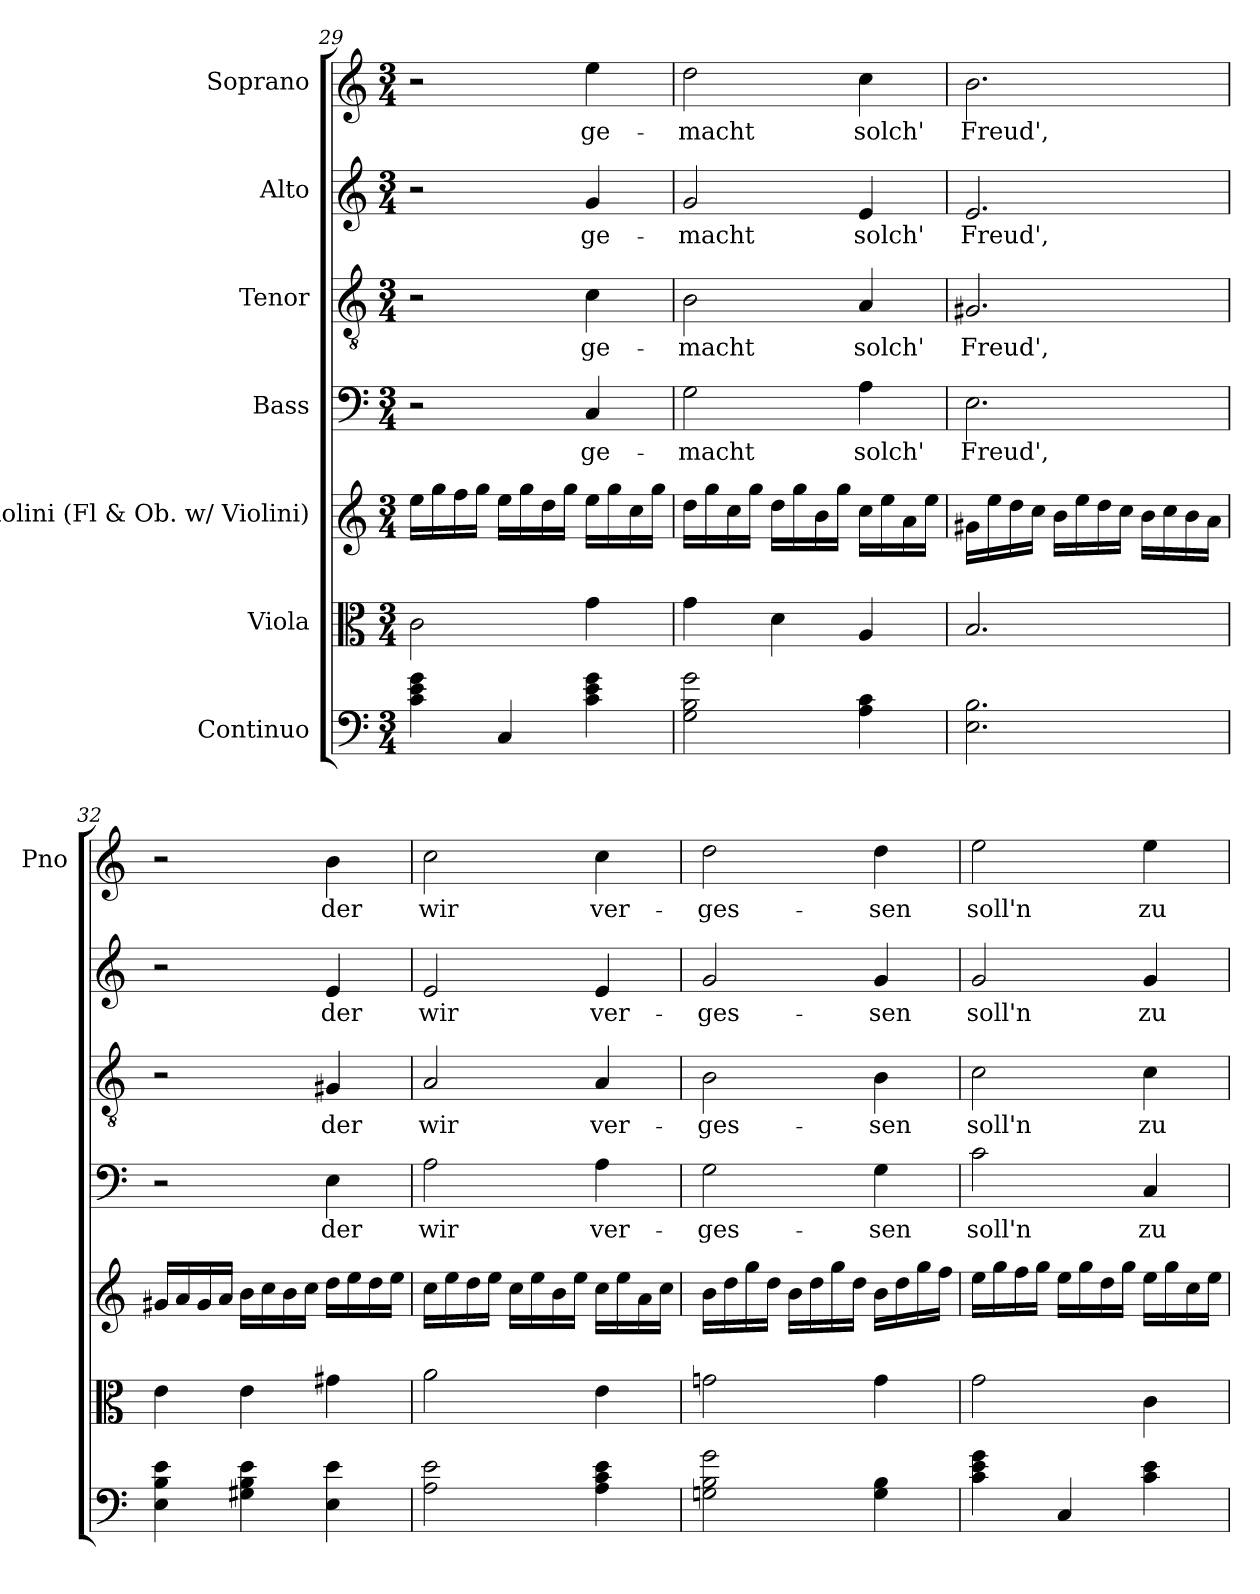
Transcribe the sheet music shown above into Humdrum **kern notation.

**kern	**kern	**kern	**kern	**text	**kern	**text	**kern	**text	**kern	**text
*part7	*part6	*part5	*part4	*part4	*part3	*part3	*part2	*part2	*part1	*part1
*staff7	*staff6	*staff5	*staff4	*staff4	*staff3	*staff3	*staff2	*staff2	*staff1	*staff1
*I"Continuo	*I"Viola	*I"Violini (Fl & Ob. w/ Violini)	*I"Bass	*	*I"Tenor	*	*I"Alto	*	*I"Soprano	*
*	*	*	*	*	*	*	*	*	*I'Pno	*
*clefF4	*clefC3	*clefG2	*clefF4	*	*clefGv2	*	*clefG2	*	*clefG2	*
*k[]	*k[]	*k[]	*k[]	*	*k[]	*	*k[]	*	*k[]	*
*a:	*a:	*a:	*a:	*	*a:	*	*a:	*	*a:	*
*M3/4	*M3/4	*M3/4	*M3/4	*	*M3/4	*	*M3/4	*	*M3/4	*
=29	=29	=29	=29	=29	=29	=29	=29	=29	=29	=29
4c\ 4e\ 4g\	2c\	16ee\LL	2r	.	2r	.	2r	.	2r	.
.	.	16gg\	.	.	.	.	.	.	.	.
.	.	16ff\	.	.	.	.	.	.	.	.
.	.	16gg\JJ	.	.	.	.	.	.	.	.
4C/	.	16ee\LL	.	.	.	.	.	.	.	.
.	.	16gg\	.	.	.	.	.	.	.	.
.	.	16dd\	.	.	.	.	.	.	.	.
.	.	16gg\JJ	.	.	.	.	.	.	.	.
4c\ 4e\ 4g\	4g\	16ee\LL	4C/	ge-	4c\	ge-	4g/	ge-	4ee\	ge-
.	.	16gg\	.	.	.	.	.	.	.	.
.	.	16cc\	.	.	.	.	.	.	.	.
.	.	16gg\JJ	.	.	.	.	.	.	.	.
!!LO:PB:g=z
=30	=30	=30	=30	=30	=30	=30	=30	=30	=30	=30
2G\ 2B\ 2g\	4g\	16dd\LL	2G\	-macht	2B\	-macht	2g/	-macht	2dd\	-macht
.	.	16gg\	.	.	.	.	.	.	.	.
.	.	16cc\	.	.	.	.	.	.	.	.
.	.	16gg\JJ	.	.	.	.	.	.	.	.
.	4d\	16dd\LL	.	.	.	.	.	.	.	.
.	.	16gg\	.	.	.	.	.	.	.	.
.	.	16b\	.	.	.	.	.	.	.	.
.	.	16gg\JJ	.	.	.	.	.	.	.	.
4A\ 4c\	4A/	16cc\LL	4A\	solch'	4A/	solch'	4e/	solch'	4cc\	solch'
.	.	16ee\	.	.	.	.	.	.	.	.
.	.	16a\	.	.	.	.	.	.	.	.
.	.	16ee\JJ	.	.	.	.	.	.	.	.
=31	=31	=31	=31	=31	=31	=31	=31	=31	=31	=31
2.E\ 2.B\	2.B/	16g#X\LL	2.E\	Freud',	2.G#X/	Freud',	2.e/	Freud',	2.b\	Freud',
.	.	16ee\	.	.	.	.	.	.	.	.
.	.	16dd\	.	.	.	.	.	.	.	.
.	.	16cc\JJ	.	.	.	.	.	.	.	.
.	.	16b\LL	.	.	.	.	.	.	.	.
.	.	16ee\	.	.	.	.	.	.	.	.
.	.	16dd\	.	.	.	.	.	.	.	.
.	.	16cc\JJ	.	.	.	.	.	.	.	.
.	.	16b\LL	.	.	.	.	.	.	.	.
.	.	16cc\	.	.	.	.	.	.	.	.
.	.	16b\	.	.	.	.	.	.	.	.
.	.	16a\JJ	.	.	.	.	.	.	.	.
=32	=32	=32	=32	=32	=32	=32	=32	=32	=32	=32
4E\ 4B\ 4e\	4e\	16g#X/LL	2r	.	2r	.	2r	.	2r	.
.	.	16a/	.	.	.	.	.	.	.	.
.	.	16g#/	.	.	.	.	.	.	.	.
.	.	16a/JJ	.	.	.	.	.	.	.	.
4G#X\ 4B\ 4e\	4e\	16b\LL	.	.	.	.	.	.	.	.
.	.	16cc\	.	.	.	.	.	.	.	.
.	.	16b\	.	.	.	.	.	.	.	.
.	.	16cc\JJ	.	.	.	.	.	.	.	.
4E\ 4e\	4g#X\	16dd\LL	4E\	der	4G#X/	der	4e/	der	4b\	der
.	.	16ee\	.	.	.	.	.	.	.	.
.	.	16dd\	.	.	.	.	.	.	.	.
.	.	16ee\JJ	.	.	.	.	.	.	.	.
=33	=33	=33	=33	=33	=33	=33	=33	=33	=33	=33
2A\ 2e\	2a\	16cc\LL	2A\	wir	2A/	wir	2e/	wir	2cc\	wir
.	.	16ee\	.	.	.	.	.	.	.	.
.	.	16dd\	.	.	.	.	.	.	.	.
.	.	16ee\JJ	.	.	.	.	.	.	.	.
.	.	16cc\LL	.	.	.	.	.	.	.	.
.	.	16ee\	.	.	.	.	.	.	.	.
.	.	16b\	.	.	.	.	.	.	.	.
.	.	16ee\JJ	.	.	.	.	.	.	.	.
4A\ 4c\ 4e\	4e\	16cc\LL	4A\	ver-	4A/	ver-	4e/	ver-	4cc\	ver-
.	.	16ee\	.	.	.	.	.	.	.	.
.	.	16a\	.	.	.	.	.	.	.	.
.	.	16cc\JJ	.	.	.	.	.	.	.	.
=34	=34	=34	=34	=34	=34	=34	=34	=34	=34	=34
2Gn\ 2B\ 2g\	2gn\	16b\LL	2G\	-ges-	2B\	-ges-	2g/	-ges-	2dd\	-ges-
.	.	16dd\	.	.	.	.	.	.	.	.
.	.	16gg\	.	.	.	.	.	.	.	.
.	.	16dd\JJ	.	.	.	.	.	.	.	.
.	.	16b\LL	.	.	.	.	.	.	.	.
.	.	16dd\	.	.	.	.	.	.	.	.
.	.	16gg\	.	.	.	.	.	.	.	.
.	.	16dd\JJ	.	.	.	.	.	.	.	.
4G\ 4B\	4g\	16b\LL	4G\	-sen	4B\	-sen	4g/	-sen	4dd\	-sen
.	.	16dd\	.	.	.	.	.	.	.	.
.	.	16gg\	.	.	.	.	.	.	.	.
.	.	16ff\JJ	.	.	.	.	.	.	.	.
!!LO:LB:g=z
=35	=35	=35	=35	=35	=35	=35	=35	=35	=35	=35
4c\ 4e\ 4g\	2g\	16ee\LL	2c\	soll'n	2c\	soll'n	2g/	soll'n	2ee\	soll'n
.	.	16gg\	.	.	.	.	.	.	.	.
.	.	16ff\	.	.	.	.	.	.	.	.
.	.	16gg\JJ	.	.	.	.	.	.	.	.
4C/	.	16ee\LL	.	.	.	.	.	.	.	.
.	.	16gg\	.	.	.	.	.	.	.	.
.	.	16dd\	.	.	.	.	.	.	.	.
.	.	16gg\JJ	.	.	.	.	.	.	.	.
4c\ 4e\	4c\	16ee\LL	4C/	zu	4c\	zu	4g/	zu	4ee\	zu
.	.	16gg\	.	.	.	.	.	.	.	.
.	.	16cc\	.	.	.	.	.	.	.	.
.	.	16ee\JJ	.	.	.	.	.	.	.	.
=	=	=	=	=	=	=	=	=	=	=
*-	*-	*-	*-	*-	*-	*-	*-	*-	*-	*-
